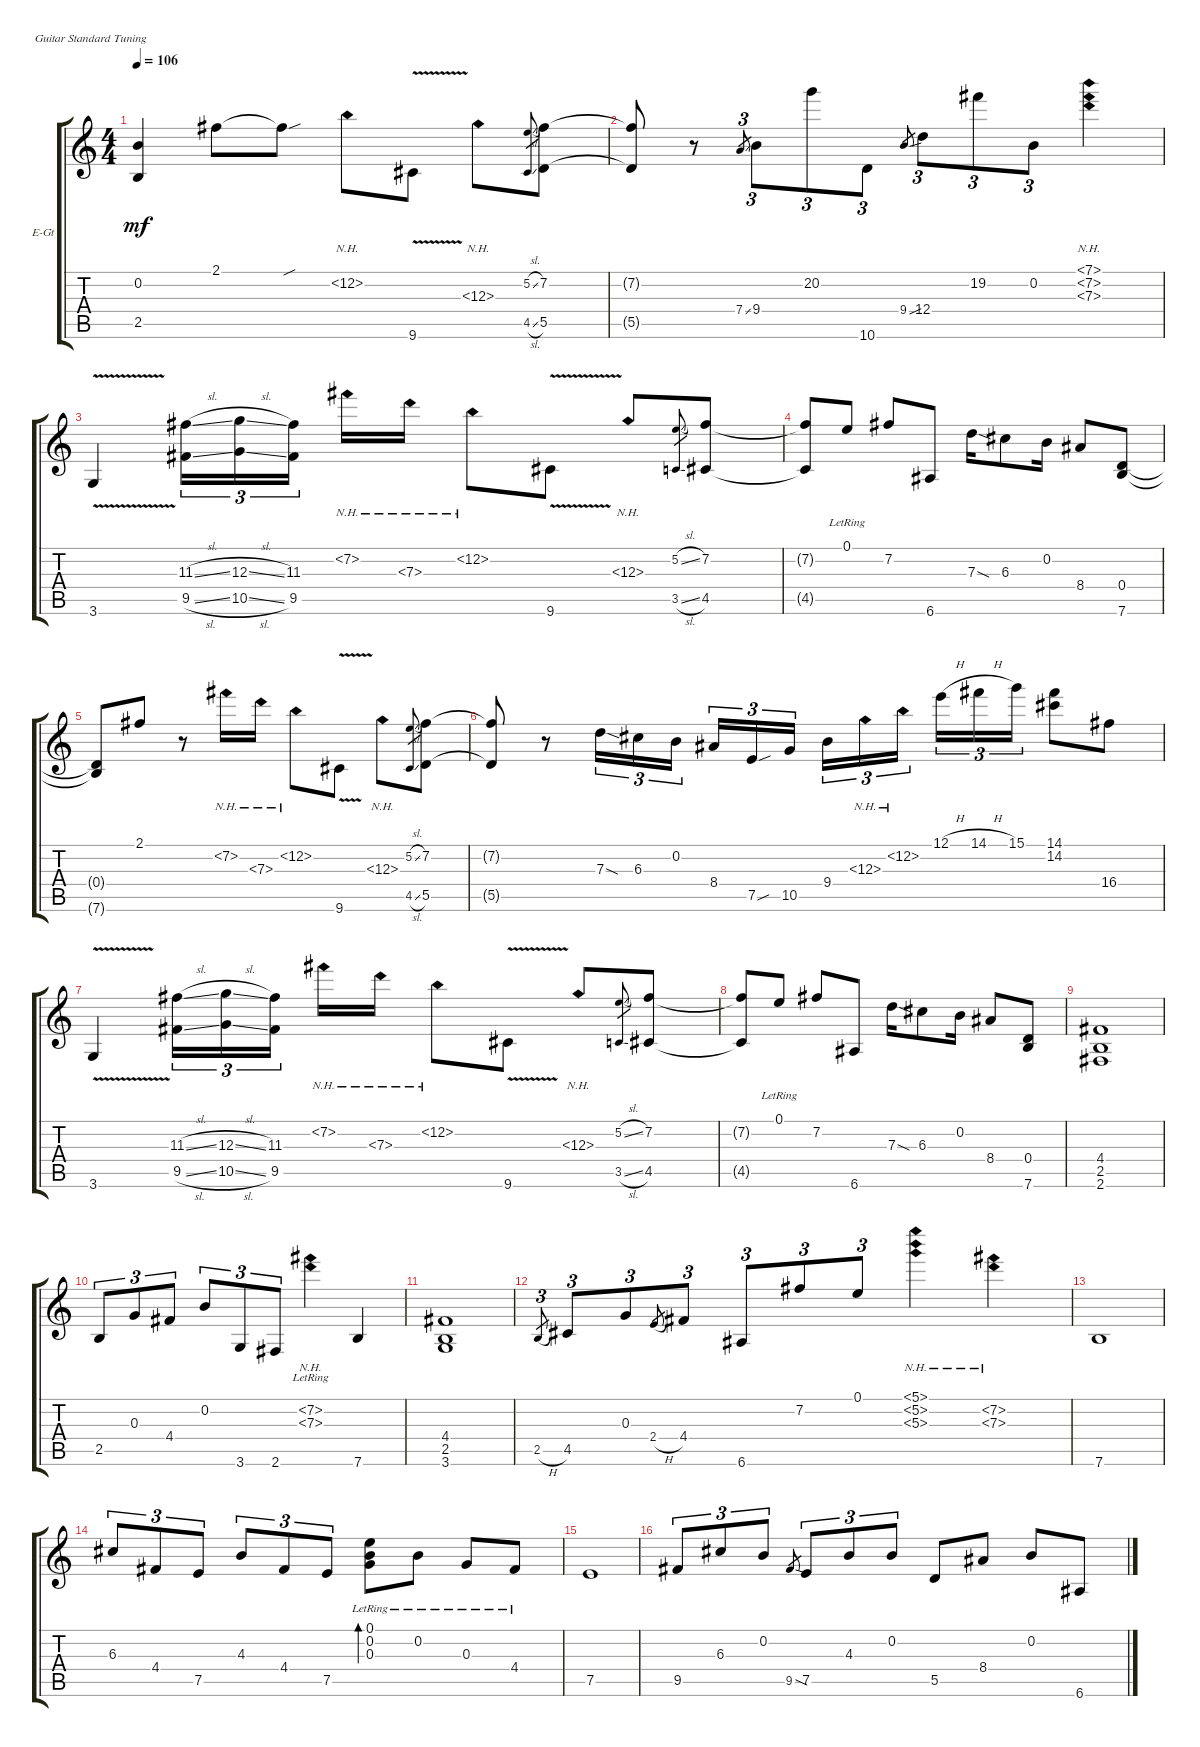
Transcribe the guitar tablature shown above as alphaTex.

\defaultSystemsLayout 4
\bracketExtendMode groupsimilarinstruments
\firstSystemTrackNameOrientation horizontal
\otherSystemsTrackNameOrientation horizontal
\track ("Electric Guitar" "E-Gt") {instrument electricguitarclean}
\staff {score tabs}
\tuning (E4 B3 G3 D3 A2 E2)
\ts (4 4)
\tempo 106
\clef g2
\ks c
(2.5 0.2).4{dy mf instrument electricguitarclean} 2.1.8 2.1{sou t}.8 12.2{nh}.8 9.6{v}.8 12.3{nh}.8 (4.5{sl} 5.2{sl}).8{gr} (7.2 5.5).8 |
(5.5{t} 7.2{t}).8 r.8 7.4{ss}.8{tu (3 2) gr} 9.4.8{tu (3 2)} 20.2.8{tu (3 2)} 10.6.8{tu (3 2)} 9.4{sou}.8{tu (3 2) gr} 12.4.8{tu (3 2)} 19.2.8{tu (3 2)} 0.2.8{tu (3 2)} (7.3{nh} 7.2{nh} 7.1{nh}).4 |
3.6{v}.4 (9.5{sl} 11.3{sl}).16{tu (3 2)} (10.5{sl} 12.3{sl}).16{tu (3 2)} (9.5 11.3).16{tu (3 2)} 7.2{nh}.16 7.3{nh}.16 12.2{nh}.8 9.6{v}.8 12.3{nh}.8 (3.5{sl} 5.2{sl}).8{gr} (7.2 4.5).8 |
(4.5{t} 7.2{t}).8 0.1{lr}.8 7.2.8 6.6.8 7.3{sod}.16 6.3.8 0.2.16 8.4.8 (7.6 0.4).8 |
(7.6{t} 0.4{t}).8 2.1.8 r.8 7.2{nh}.16 7.3{nh}.16 12.2{nh}.8 9.6{v}.8 12.3{nh}.8 (4.5{sl} 5.2{sl}).8{gr} (7.2 5.5).8 |
(5.5{t} 7.2{t}).8 r.8 7.3{sod}.16{tu (3 2)} 6.3.16{tu (3 2)} 0.2.16{tu (3 2)} 8.4.16{tu (3 2)} 7.5{sou}.16{tu (3 2)} 10.5.16{tu (3 2)} 9.4.16{tu (3 2)} 12.3{nh}.16{tu (3 2)} 12.2{nh}.16{tu (3 2)} 12.1{h}.16{tu (3 2)} 14.1{h}.16{tu (3 2)} 15.1.16{tu (3 2)} (14.1 14.2).8 16.4.8 |
3.6{v}.4 (9.5{sl} 11.3{sl}).16{tu (3 2)} (10.5{sl} 12.3{sl}).16{tu (3 2)} (9.5 11.3).16{tu (3 2)} 7.2{nh}.16 7.3{nh}.16 12.2{nh}.8 9.6{v}.8 12.3{nh}.8 (3.5{sl} 5.2{sl}).8{gr} (7.2 4.5).8 |
(4.5{t} 7.2{t}).8 0.1{lr}.8 7.2.8 6.6.8 7.3{sod}.16 6.3.8 0.2.16 8.4.8 (7.6 0.4).8 |
(2.6 2.5 4.4).1 |
2.5.8{tu (3 2)} 0.3.8{tu (3 2)} 4.4.8{tu (3 2)} 0.2.8{tu (3 2)} 3.6.8{tu (3 2)} 2.6.8{tu (3 2)} (7.3{nh lr} 7.2{nh}).4 7.6.4 |
(3.6 2.5 4.4).1 |
2.5{h}.8{tu (3 2) gr} 4.5.8{tu (3 2)} 0.3.8{tu (3 2)} 2.4{h}.8{tu (3 2) gr} 4.4.8{tu (3 2)} 6.6.8{tu (3 2)} 7.2.8{tu (3 2)} 0.1.8{tu (3 2)} (5.3{nh} 5.2{nh} 5.1{nh}).4 (7.3{nh} 7.2{nh}).4 |
7.6.1 |
6.3.8{tu (3 2)} 4.4.8{tu (3 2)} 7.5.8{tu (3 2)} 4.3.8{tu (3 2)} 4.4.8{tu (3 2)} 7.5.8{tu (3 2)} (0.3 0.2 0.1{lr}).8{bd 158} 0.2{lr}.8 0.3{lr}.8 4.4{lr}.8 |
7.5.1 |
9.5.8{tu (3 2)} 6.3.8{tu (3 2)} 0.2.8{tu (3 2)} 9.5{sod}.8{tu (3 2) gr} 7.5.8{tu (3 2)} 4.3.8{tu (3 2)} 0.2.8{tu (3 2)} 5.5.8 8.4.8 0.2.8 6.6.8
